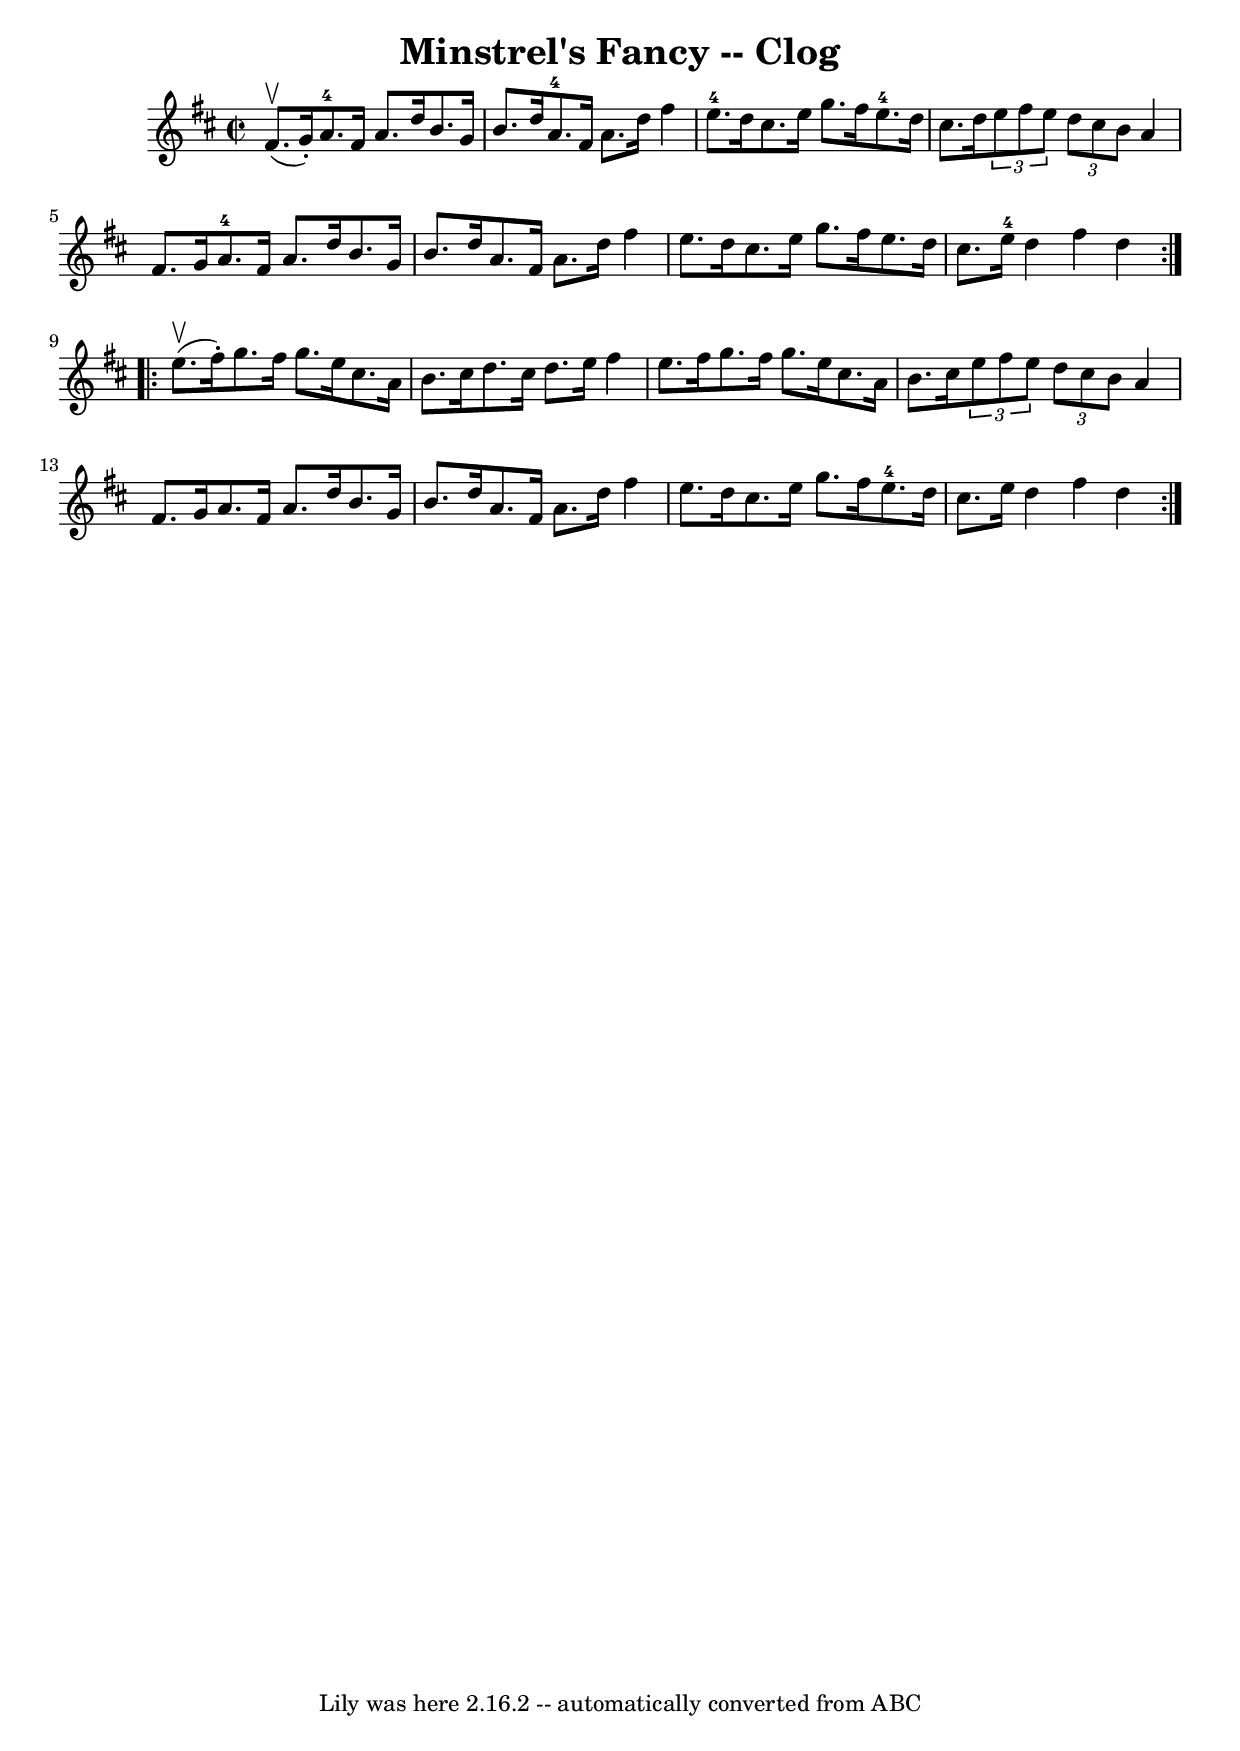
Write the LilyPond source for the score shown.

\version "2.16.2"
\include "Mammoth.ily"
\header {
  %% book = "Ryan's Mammoth Collection"
 crossRefNumber = "1"
 footnotes = "\\\\157 936"
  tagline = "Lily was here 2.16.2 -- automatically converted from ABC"
  title = "Minstrel's Fancy -- Clog"

}
voicedefault =  {



  \repeat volta 2 {

    \override Staff.TimeSignature #'style = #'C
    \time 2/2 
    \key d \major fis'8.^\upbow(g'16-.)  |
 a'8.-4 fis'16 a'8. d''16 b'8. g'16 b'8. d''16    |
 a'8.-4 fis'16 a'8. d''16 fis''4 e''8.-4 d''16     |
    
 cis''8. e''16 g''8. fis''16 e''8.-4 d''16 cis''8. d''16     |
    \times 2/3 { e''8 fis''8 e''8  
	       } \times 2/3 {   
		 d''8 cis''8 b'8   	       } a'4 fis'8. g'16     |
 a'8.-4 fis'16 a'8. d''16 b'8. g'16 b'8. d''16     |
 a'8. fis'16 a'8. d''16 fis''4 e''8. d''16     |
 cis''8. e''16 g''8. fis''16 e''8. d''16 cis''8. e''16-4    |
    
 d''4 fis''4 d''4  
  }     
  \repeat volta 2 { e''8.^\upbow(fis''16-.)  |
 g''8. fis''16 g''8. e''16 cis''8. a'16 b'8. cis''16     |
 d''8. cis''16 d''8. e''16 fis''4 e''8. fis''16     |
 g''8. fis''16 g''8. e''16 cis''8. a'16 b'8. cis''16     |
    \times 2/3 { e''8 fis''8 e''8  
	       } 
    \times 2/3 { d''8 cis''8 b'8   	       } a'4 fis'8. g'16     |
 a'8. fis'16 a'8. d''16 b'8. g'16 b'8. d''16     |
 a'8. fis'16 a'8. d''16 fis''4 e''8. d''16     |
    
 cis''8. e''16 g''8. fis''16 e''8.-4 d''16 cis''8. e''16     |
 d''4 fis''4 d''4  
  }   

}

\score{
  <<

    \context Staff="default"
    {
      \voicedefault 
      
    }

  >>
  \layout {
    
  }
  \midi {
  }

}
